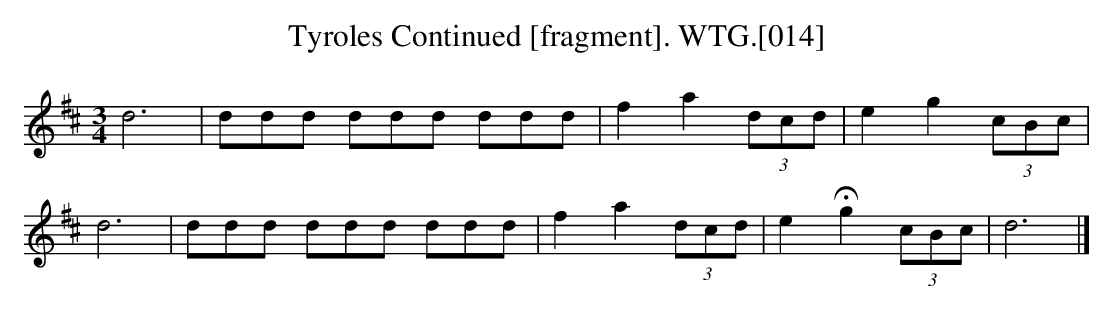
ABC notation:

X:1
T:Tyroles Continued [fragment]. WTG.[014]
M:3/4
L:1/8
K:D
d6|ddd ddd ddd|f2a2(3dcd|e2g2(3cBc|
d6|ddd ddd ddd|f2a2 (3dcd|e2Hg2 (3cBc|d6|]
